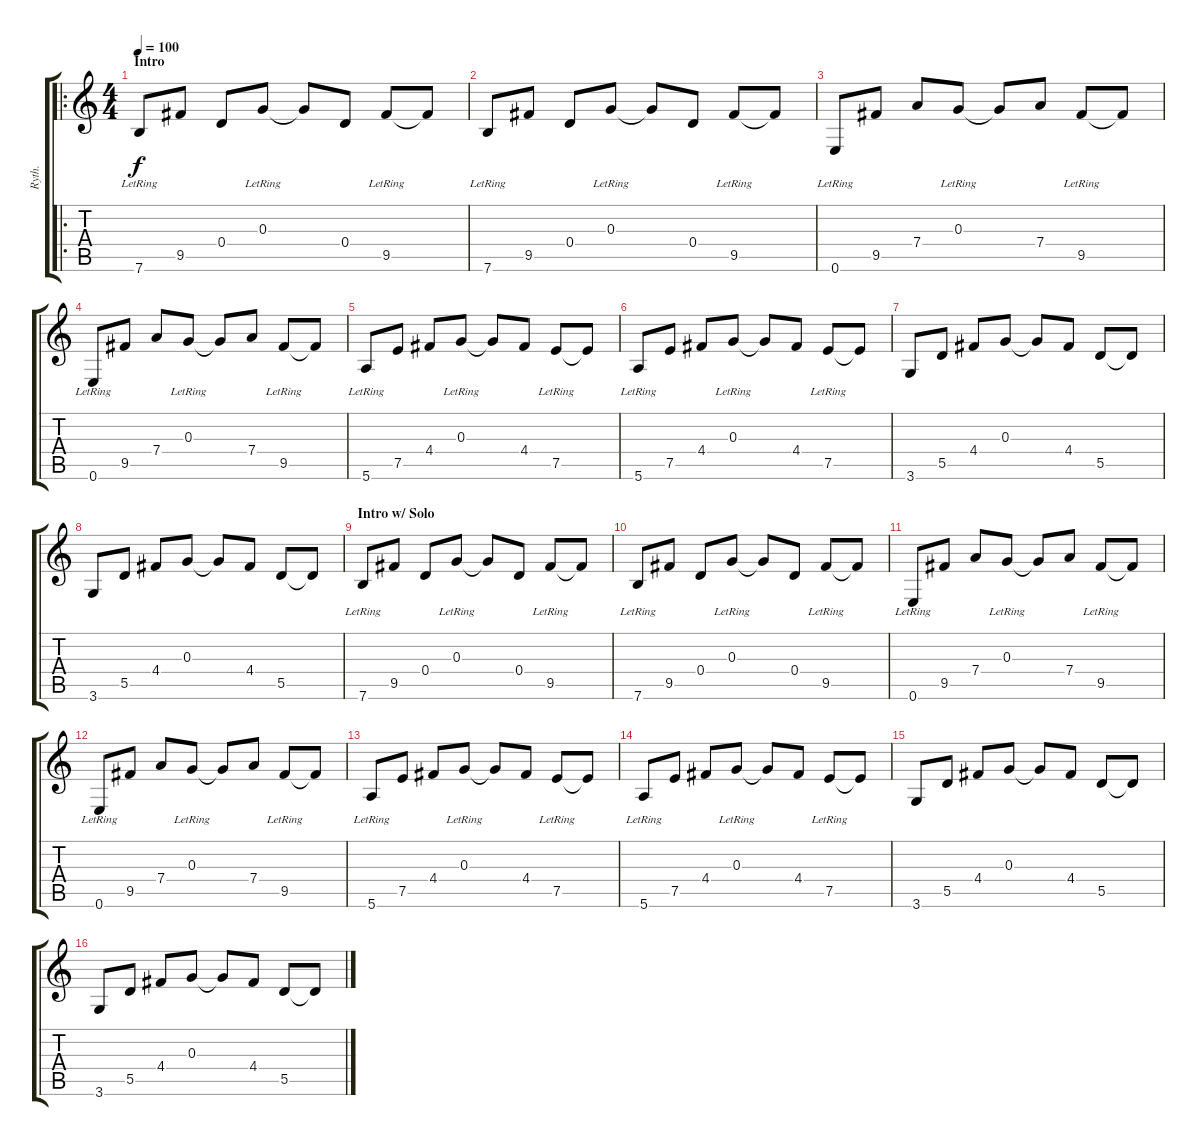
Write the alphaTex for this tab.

\track ("Ryth." "Ryth.") {instrument acousticguitarnylon}
\staff {score tabs}
\tuning (E4 B3 G3 D3 A2 E2) {hide}
\ro
\ts (4 4)
\section ("" "Intro")
\tempo 100
\clef g2
\ks c
7.6{lr}.8{dy f instrument acousticguitarnylon} 9.5.8 0.4.8 0.3{lr}.8 0.3{t}.8 0.4.8 9.5{lr}.8 9.5{t}.8 |
7.6{lr}.8 9.5.8 0.4.8 0.3{lr}.8 0.3{t}.8 0.4.8 9.5{lr}.8 9.5{t}.8 |
0.6{lr}.8 9.5.8 7.4.8 0.3{lr}.8 0.3{t}.8 7.4.8 9.5{lr}.8 9.5{t}.8 |
0.6{lr}.8 9.5.8 7.4.8 0.3{lr}.8 0.3{t}.8 7.4.8 9.5{lr}.8 9.5{t}.8 |
5.6{lr}.8 7.5.8 4.4.8 0.3{lr}.8 0.3{t}.8 4.4.8 7.5{lr}.8 7.5{t}.8 |
5.6{lr}.8 7.5.8 4.4.8 0.3{lr}.8 0.3{t}.8 4.4.8 7.5{lr}.8 7.5{t}.8 |
3.6.8 5.5.8 4.4.8 0.3.8 0.3{t}.8 4.4.8 5.5.8 5.5{t}.8 |
3.6.8 5.5.8 4.4.8 0.3.8 0.3{t}.8 4.4.8 5.5.8 5.5{t}.8 |
\section ("" "Intro w/ Solo")
7.6{lr}.8{volume 8} 9.5.8 0.4.8 0.3{lr}.8 0.3{t}.8 0.4.8 9.5{lr}.8 9.5{t}.8 |
7.6{lr}.8 9.5.8 0.4.8 0.3{lr}.8 0.3{t}.8 0.4.8 9.5{lr}.8 9.5{t}.8 |
0.6{lr}.8 9.5.8 7.4.8 0.3{lr}.8 0.3{t}.8 7.4.8 9.5{lr}.8 9.5{t}.8 |
0.6{lr}.8 9.5.8 7.4.8 0.3{lr}.8 0.3{t}.8 7.4.8 9.5{lr}.8 9.5{t}.8 |
5.6{lr}.8 7.5.8 4.4.8 0.3{lr}.8 0.3{t}.8 4.4.8 7.5{lr}.8 7.5{t}.8 |
5.6{lr}.8 7.5.8 4.4.8 0.3{lr}.8 0.3{t}.8 4.4.8 7.5{lr}.8 7.5{t}.8 |
3.6.8 5.5.8 4.4.8 0.3.8 0.3{t}.8 4.4.8 5.5.8 5.5{t}.8 |
3.6.8 5.5.8 4.4.8 0.3.8 0.3{t}.8 4.4.8 5.5.8 5.5{t}.8
